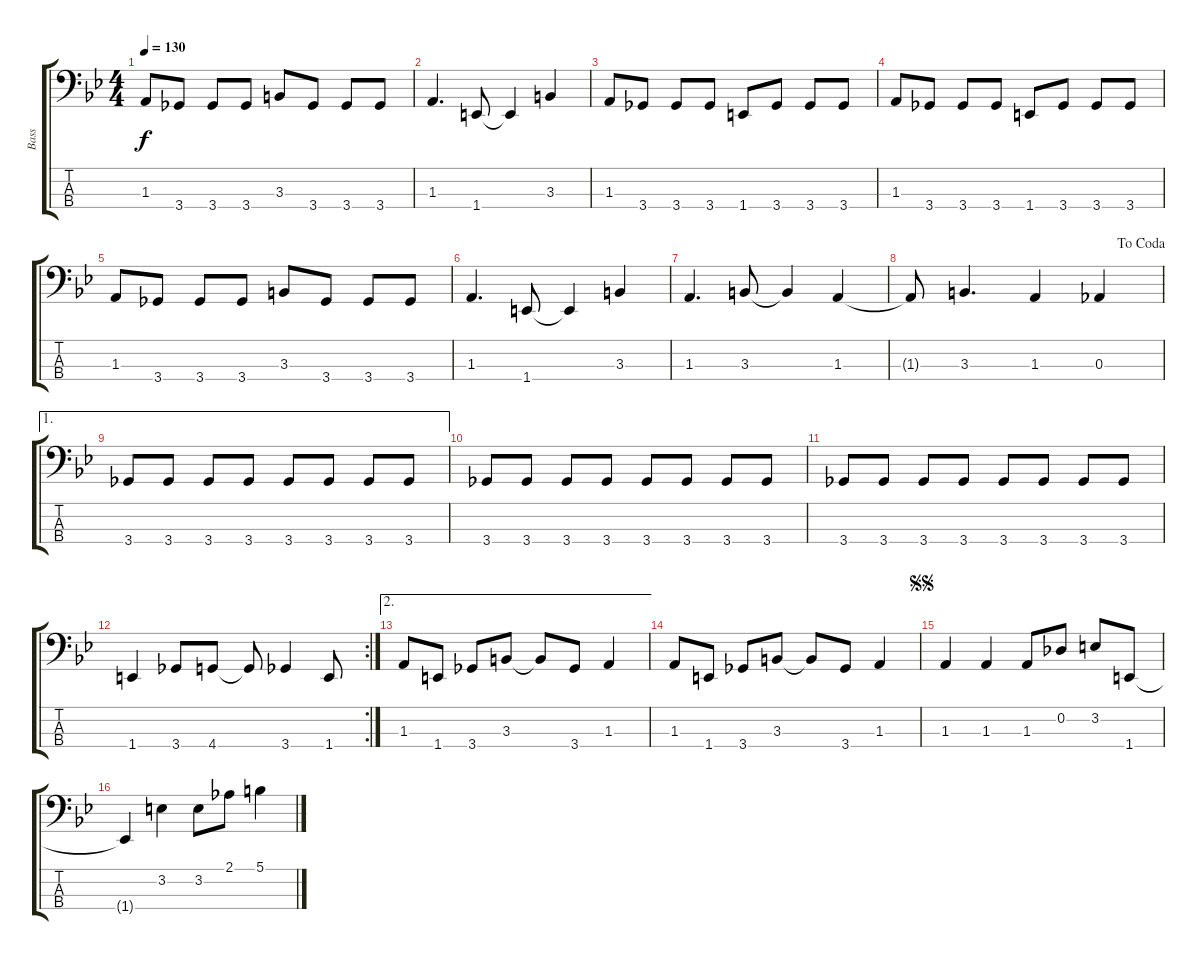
\track ("Bass" "Bass") {instrument electricbassfinger}
\staff {score tabs}
\tuning (Gb2 Db2 Ab1 Eb1) {hide}
\ts (4 4)
\tempo 130
\clef f4
\ks bb
1.3.8{dy f} 3.4.8 3.4.8 3.4.8 3.3.8 3.4.8 3.4.8 3.4.8 |
1.3.4{d} 1.4.8 1.4{t}.4 3.3.4 |
1.3.8 3.4.8 3.4.8 3.4.8 1.4.8 3.4.8 3.4.8 3.4.8 |
1.3.8 3.4.8 3.4.8 3.4.8 1.4.8 3.4.8 3.4.8 3.4.8 |
1.3.8 3.4.8 3.4.8 3.4.8 3.3.8 3.4.8 3.4.8 3.4.8 |
1.3.4{d} 1.4.8 1.4{t}.4 3.3.4 |
1.3.4{d} 3.3.8 3.3{t}.4 1.3.4 |
\jump dacoda
1.3{t}.8 3.3.4{d} 1.3.4 0.3.4 |
\ae 1
3.4.8 3.4.8 3.4.8 3.4.8 3.4.8 3.4.8 3.4.8 3.4.8 |
3.4.8 3.4.8 3.4.8 3.4.8 3.4.8 3.4.8 3.4.8 3.4.8 |
3.4.8 3.4.8 3.4.8 3.4.8 3.4.8 3.4.8 3.4.8 3.4.8 |
\rc 2
1.4.4 3.4.8 4.4.8 4.4{t}.8 3.4.4 1.4.8 |
\ae 2
1.3.8 1.4.8 3.4.8 3.3.8 3.3{t}.8 3.4.8 1.3.4 |
1.3.8 1.4.8 3.4.8 3.3.8 3.3{t}.8 3.4.8 1.3.4 |
\jump segnosegno
1.3.4 1.3.4 1.3.8 0.2.8 3.2.8 1.4.8 |
1.4{t}.4 3.2.4 3.2.8 2.1.8 5.1.4
